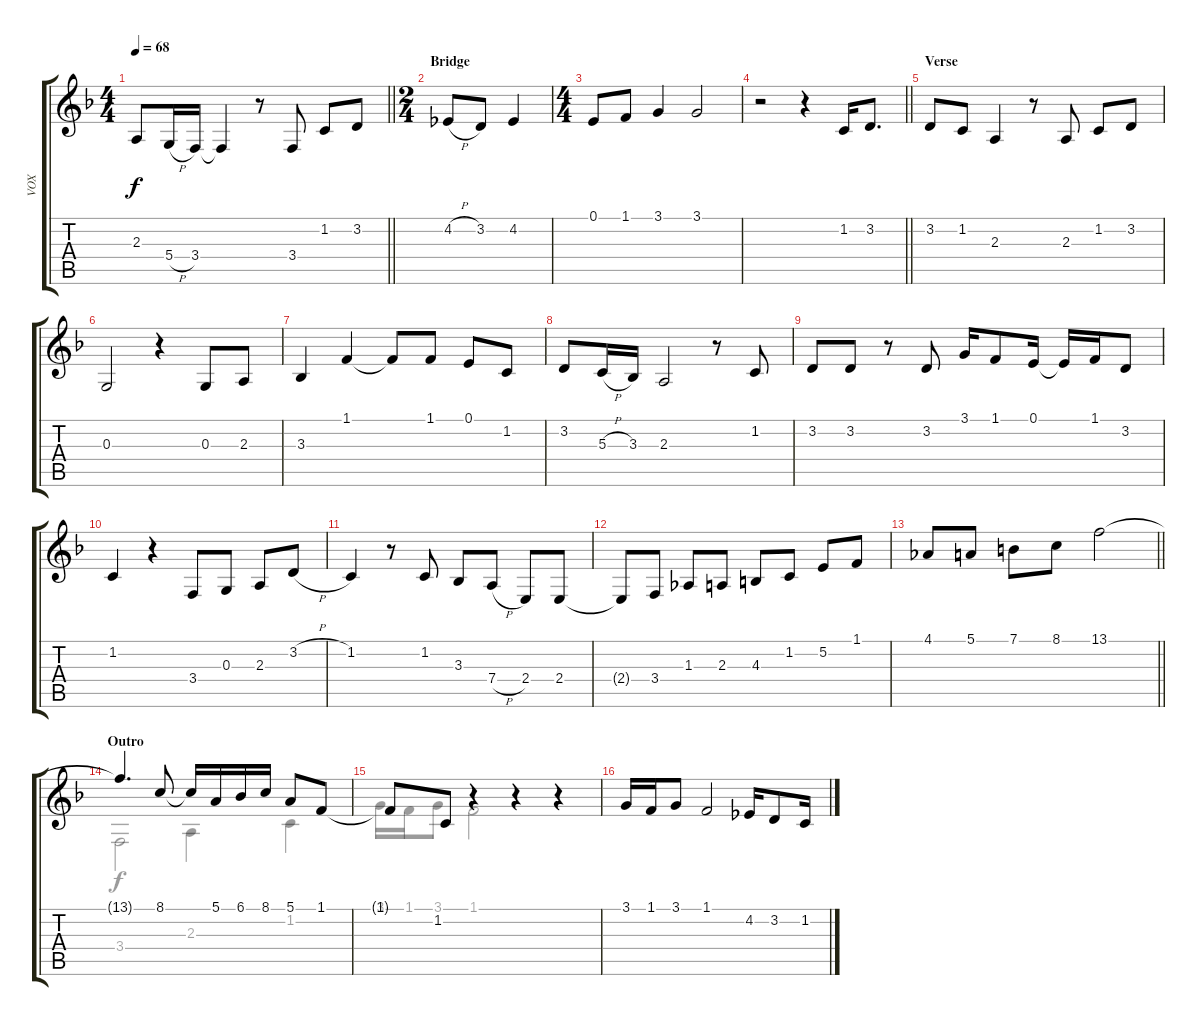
\track ("VOX" "VOX") {instrument tenorsax}
\staff {score tabs}
\tuning (E4 B3 G3 D3 A2 E2) {hide}
\voice
\ts (4 4)
\tempo 68
\clef g2
\barLineRight lightlight
\ks f
2.3{t}.8{dy f} 5.4{h}.16 3.4.16 3.4{t}.4 r.8 3.4.8 1.2.8 3.2.8 |
\ts (2 4)
\section ("" "Bridge")
4.2{h}.8 3.2.8 4.2.4 |
\ts (4 4)
0.1.8 1.1.8 3.1.4 3.1.2 |
\barLineRight lightlight
r.2 r.4 1.2.16 3.2.8{d} |
\section ("" "Verse")
3.2.8 1.2.8 2.3.4 r.8 2.3.8 1.2.8 3.2.8 |
0.3.2 r.4 0.3.8 2.3.8 |
3.3.4 1.1.4 1.1{t}.8 1.1.8 0.1.8 1.2.8 |
3.2.8 5.3{h}.16 3.3.16 2.3.2 r.8 1.2.8 |
3.2.8 3.2.8 r.8 3.2.8 3.1.16 1.1.8 0.1.16 0.1{t}.16 1.1.16 3.2.8 |
1.2.4 r.4 3.4.8 0.3.8 2.3.8 3.2{h}.8 |
1.2.4 r.8 1.2.8 3.3.8 7.4{h}.8 2.4.8 2.4.8 |
2.4{t}.8 3.4.8 1.3.8 2.3.8 4.3.8 1.2.8 5.2.8 1.1.8 |
\barLineRight lightlight
4.1.8 5.1.8 7.1.8 8.1.8 13.1.2 |
\section ("" "Outro")
13.1{t}.4{d} 8.1.8 8.1{t}.16 5.1.16 6.1.16 8.1.16 5.1.8 1.1.8 |
1.1{t}.8 1.2.8 r.4 r.4 r.4 |
3.1.16 1.1.16 3.1.8 1.1.2 4.2.16 3.2.8 1.2.16
\voice
\clef g2
\ottava regular
\simile none
\barLineRight lightlight
\ks f
|
|
|
\barLineRight lightlight
|
|
|
|
|
|
|
|
|
\barLineRight lightlight
|
3.4.2 2.3.4 1.2.4 |
3.1.16 1.1.16 3.1.8 1.1.2 r.4 |
